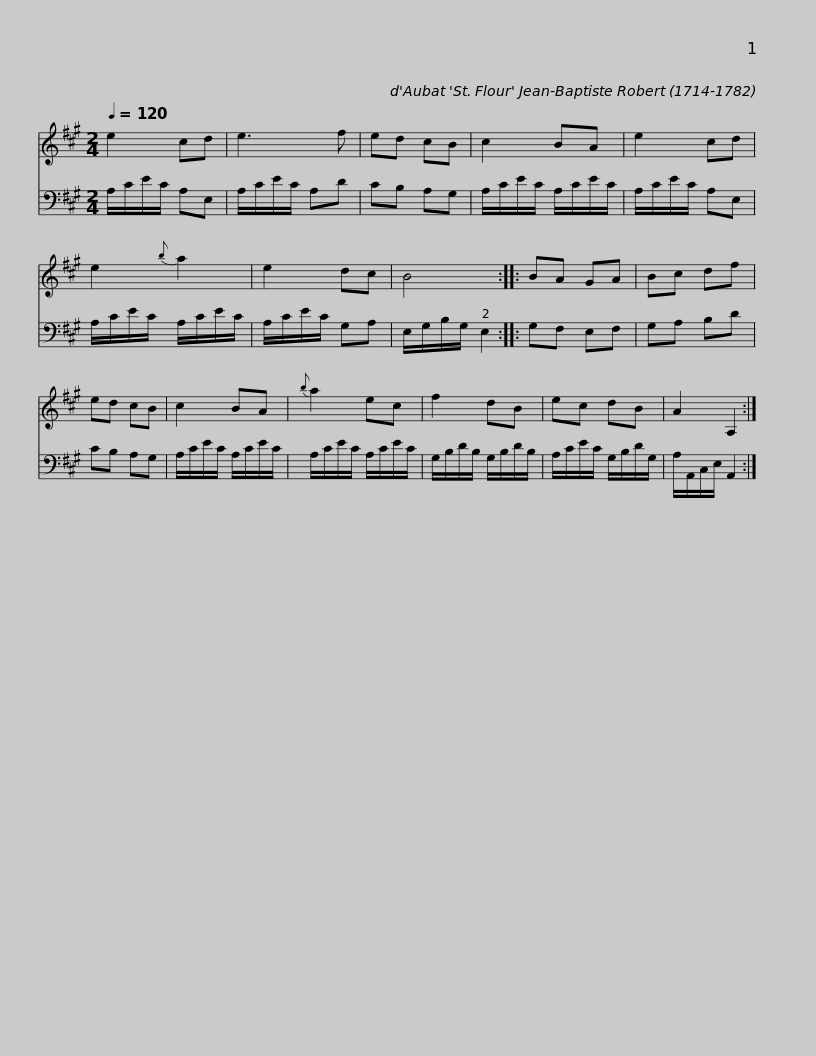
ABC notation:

X:1
%%score 1 2
L:1/8
Q:1/4=120
M:2/4
I:linebreak $
K:A
V:1 treble
V:2 bass
V:1
 e2 cd | e3 f | ed cB | c2 BA |$ e2 cd | %5
 e2{b} a2 | e2 dc | B4 ::$ BA GA | Bc df | %10
 ed cB | c2 BA |${b} a2 ec | f2 dB | ec dB | %15
 A2 A,2 :| %16
V:2
 A,/C/E/C/ A,E, | A,/C/E/C/ A,D | CB, A,G, | A,/C/E/C/ A,/C/E/C/ |$ A,/C/E/C/ A,E, | %5
 A,/C/E/C/ A,/C/E/C/ | A,/C/E/C/ G,A, | E,/G,/B,/G,/ E,2 ::$ G,F, E,F, | G,A, B,D | %10
 CB, A,G, | A,/C/E/C/ A,/C/E/C/ |$ A,/C/E/C/ A,/C/E/C/ | G,/B,/D/B,/ G,/B,/D/B,/ | A,/C/E/C/ G,/B,/D/G,/ | %15
 A,/A,,/C,/E,/ A,,2 :| %16
